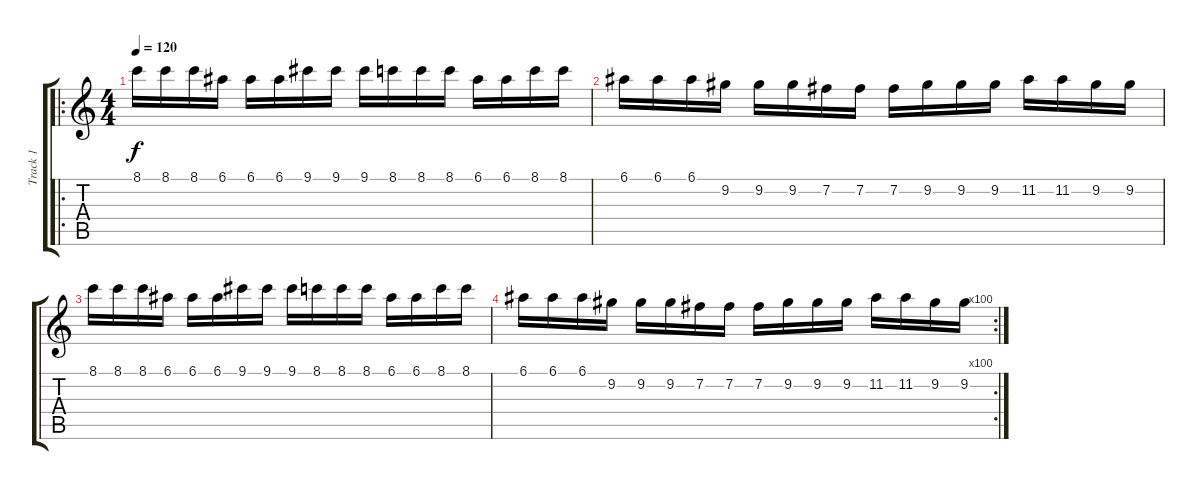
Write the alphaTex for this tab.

\track ("Track 1" "Track 1") {instrument distortionguitar}
\staff {score tabs}
\tuning (E4 B3 G3 D3 A2 E2) {hide}
\ro
\ts (4 4)
\tempo 120
\clef g2
\ks c
8.1.16{dy f instrument distortionguitar} 8.1.16 8.1.16 6.1.16 6.1.16 6.1.16 9.1.16 9.1.16 9.1.16 8.1.16 8.1.16 8.1.16 6.1.16 6.1.16 8.1.16 8.1.16 |
6.1.16 6.1.16 6.1.16 9.2.16 9.2.16 9.2.16 7.2.16 7.2.16 7.2.16 9.2.16 9.2.16 9.2.16 11.2.16 11.2.16 9.2.16 9.2.16 |
8.1.16 8.1.16 8.1.16 6.1.16 6.1.16 6.1.16 9.1.16 9.1.16 9.1.16 8.1.16 8.1.16 8.1.16 6.1.16 6.1.16 8.1.16 8.1.16 |
\rc 100
6.1.16 6.1.16 6.1.16 9.2.16 9.2.16 9.2.16 7.2.16 7.2.16 7.2.16 9.2.16 9.2.16 9.2.16 11.2.16 11.2.16 9.2.16 9.2.16
